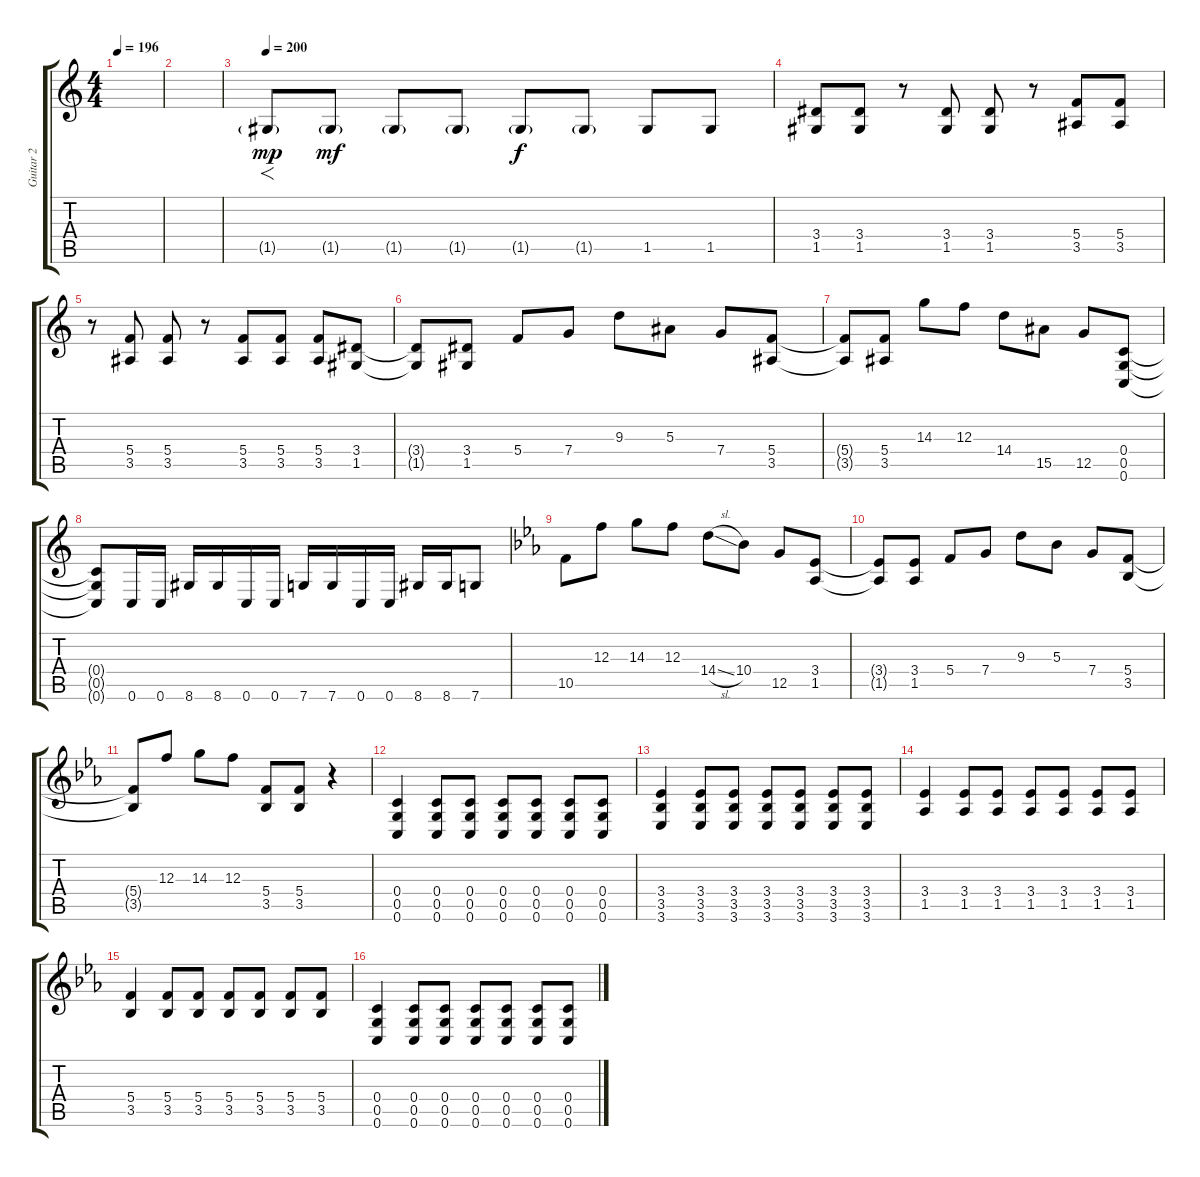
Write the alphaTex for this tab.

\track ("Guitar 2" "Guitar 2") {instrument distortionguitar}
\staff {score tabs}
\tuning (D4 A3 F3 C3 G2 C2) {hide}
\ts (4 4)
\tempo 196
\clef g2
\ks c
|
|
\tempo 200
1.5{g}.8{f dy mp} 1.5{g}.8{dy mf} 1.5{g}.8 1.5{g}.8 1.5{g}.8{dy f} 1.5{g}.8 1.5.8 1.5.8 |
(3.4 1.5).8 (3.4 1.5).8 r.8 (3.4 1.5).8 (3.4 1.5).8 r.8 (5.4 3.5).8 (5.4 3.5).8 |
r.8 (5.4 3.5).8 (5.4 3.5).8 r.8 (5.4 3.5).8 (5.4 3.5).8 (5.4 3.5).8 (3.4 1.5).8 |
(3.4{t} 1.5{t}).8 (3.4 1.5).8 5.4.8 7.4.8 9.3.8 5.3.8 7.4.8 (5.4 3.5).8 |
(5.4{t} 3.5{t}).8 (5.4 3.5).8 14.3.8 12.3.8 14.4.8 15.5.8 12.5.8 (0.4 0.5 0.6).8 |
(0.4{t} 0.5{t} 0.6{t}).8 0.6.16 0.6.16 8.6.16 8.6.16 0.6.16 0.6.16 7.6.16 7.6.16 0.6.16 0.6.16 8.6.16 8.6.16 7.6.8 |
\ks eb
10.5.8 12.3.8 14.3.8 12.3.8 14.4{sl}.8 10.4.8 12.5.8 (3.4 1.5).8 |
(3.4{t} 1.5{t}).8 (3.4 1.5).8 5.4.8 7.4.8 9.3.8 5.3.8 7.4.8 (5.4 3.5).8 |
(5.4{t} 3.5{t}).8 12.3.8 14.3.8 12.3.8 (5.4 3.5).8 (5.4 3.5).8 r.4 |
(0.4 0.5 0.6).4 (0.4 0.5 0.6).8 (0.4 0.5 0.6).8 (0.4 0.5 0.6).8 (0.4 0.5 0.6).8 (0.4 0.5 0.6).8 (0.4 0.5 0.6).8 |
(3.4 3.5 3.6).4 (3.4 3.5 3.6).8 (3.4 3.5 3.6).8 (3.4 3.5 3.6).8 (3.4 3.5 3.6).8 (3.4 3.5 3.6).8 (3.4 3.5 3.6).8 |
(3.4 1.5).4 (3.4 1.5).8 (3.4 1.5).8 (3.4 1.5).8 (3.4 1.5).8 (3.4 1.5).8 (3.4 1.5).8 |
(5.4 3.5).4 (5.4 3.5).8 (5.4 3.5).8 (5.4 3.5).8 (5.4 3.5).8 (5.4 3.5).8 (5.4 3.5).8 |
(0.4 0.5 0.6).4 (0.4 0.5 0.6).8 (0.4 0.5 0.6).8 (0.4 0.5 0.6).8 (0.4 0.5 0.6).8 (0.4 0.5 0.6).8 (0.4 0.5 0.6).8
